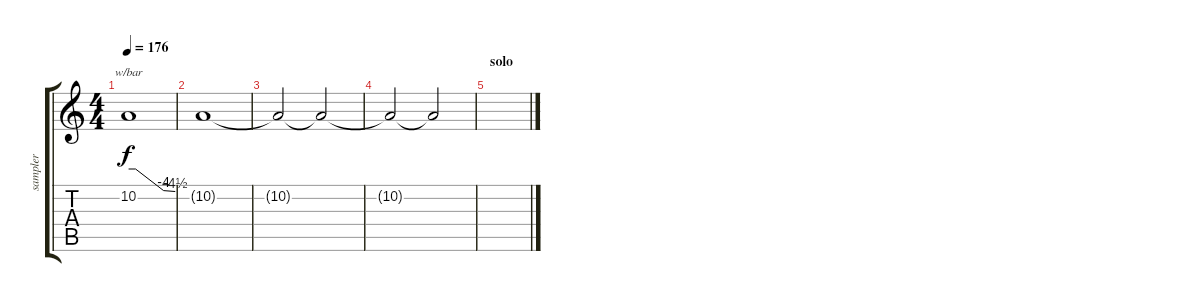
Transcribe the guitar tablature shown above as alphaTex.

\track ("sampler" "sampler") {instrument tremolostrings}
\staff {score tabs}
\tuning (E4 B3 G3 D3 A2 E2) {hide}
\ts (4 4)
\tempo 176
\clef g2
\ks c
10.2.1{tbe (custom default 0 0 9 0 45 -16 60 -18) dy f volume 12 instrument tremolostrings} |
10.2{t}.1{volume 10} |
10.2{t}.2{volume 8} 10.2{t}.2{volume 6} |
10.2{t}.2{volume 2} 10.2{t}.2{volume 1} |
\section ("" "solo")
